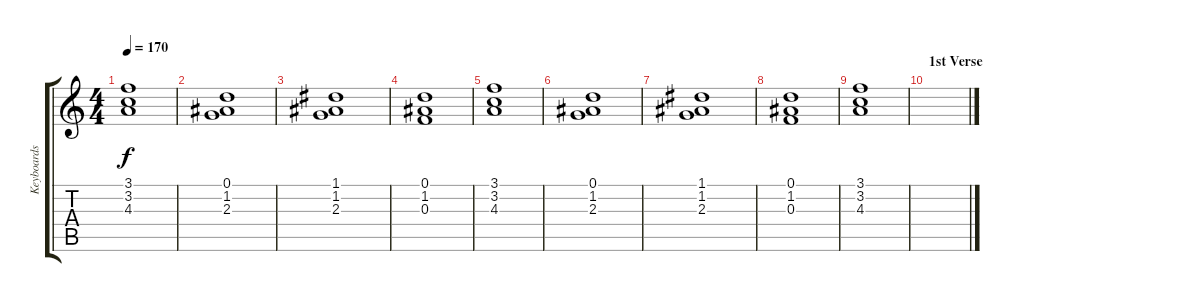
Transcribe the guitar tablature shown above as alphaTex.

\track ("Keyboards" "Keyboards") {instrument tremolostrings}
\staff {score tabs}
\tuning (D5 A4 F4 C4 G3 D3) {hide}
\ts (4 4)
\tempo 170
\clef g2
\ks c
(3.1 3.2 4.3).1{dy f} |
(0.1 1.2 2.3).1{instrument tremolostrings} |
(1.1 1.2 2.3).1 |
(0.1 1.2 0.3).1 |
(3.1 3.2 4.3).1 |
(0.1 1.2 2.3).1{instrument tremolostrings} |
(1.1 1.2 2.3).1 |
(0.1 1.2 0.3).1 |
(3.1 3.2 4.3).1 |
\section ("" "1st Verse")
